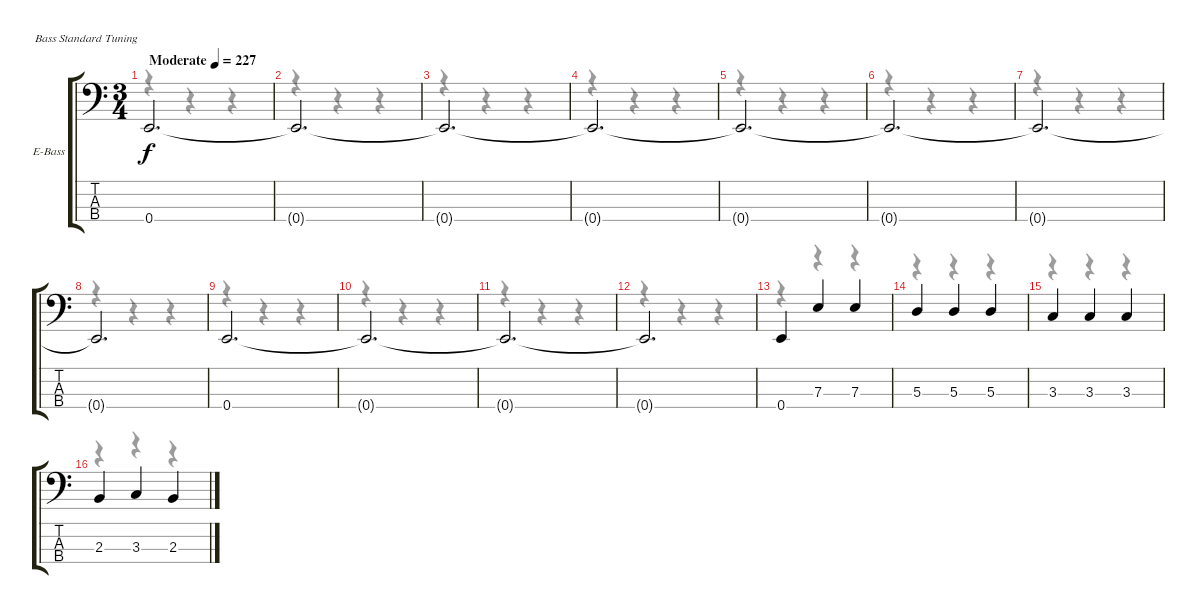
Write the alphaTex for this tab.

\bracketExtendMode groupsimilarinstruments
\firstSystemTrackNameOrientation horizontal
\otherSystemsTrackNameOrientation horizontal
\track ("Track 4" "E-Bass") {instrument electricbassfinger}
\staff {score tabs}
\tuning (G2 D2 A1 E1)
\voice
\ts (3 4)
\beaming (8 3 1 1 1)
\tempo (227 "Moderate")
\clef f4
\ks c
0.4.2{d dy f instrument electricbassfinger} |
0.4{t}.2{d} |
0.4{t}.2{d} |
0.4{t}.2{d} |
0.4{t}.2{d} |
0.4{t}.2{d} |
0.4{t}.2{d} |
0.4{t}.2{d} |
0.4.2{d} |
0.4{t}.2{d} |
0.4{t}.2{d} |
0.4{t}.2{d} |
0.4.4 7.3.4 7.3.4 |
5.3.4 5.3.4 5.3.4 |
3.3.4 3.3.4 3.3.4 |
2.3.4 3.3.4 2.3.4
\voice
\clef f4
\ottava regular
\simile none
\ks c
r.4{dy mf} r.4 r.4 |
r.4 r.4 r.4 |
r.4 r.4 r.4 |
r.4 r.4 r.4 |
r.4 r.4 r.4 |
r.4 r.4 r.4 |
r.4 r.4 r.4 |
r.4 r.4 r.4 |
r.4 r.4 r.4 |
r.4 r.4 r.4 |
r.4 r.4 r.4 |
r.4 r.4 r.4 |
r.4 r.4 r.4 |
r.4 r.4 r.4 |
r.4 r.4 r.4 |
r.4 r.4 r.4
